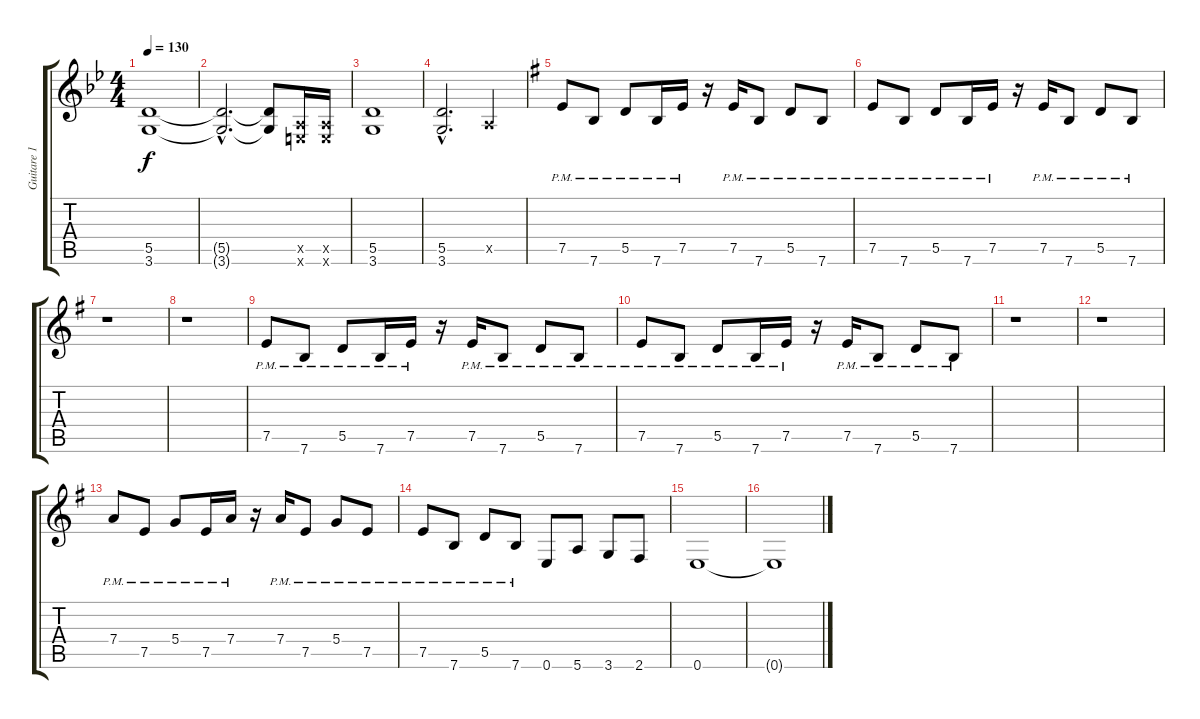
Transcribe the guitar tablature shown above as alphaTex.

\track ("Guitare 1" "Guitare 1") {instrument distortionguitar}
\staff {score tabs}
\tuning (E4 B3 G3 D3 A2 E2) {hide}
\ts (4 4)
\tempo 130
\clef g2
\ks bb
(5.5 3.6).1{dy f} |
(5.5{hac t} 3.6{hac t}).2{d} (5.5{t} 3.6{t}).8 (0.5{x} 0.6{x}).16 (0.5{x} 0.6{x}).16 |
(5.5 3.6).1 |
(5.5{hac} 3.6{hac}).2{d} 0.5{x}.4 |
\ks g
7.5{pm}.8 7.6{pm}.8 5.5{pm}.8 7.6{pm}.16 7.5{pm}.16 r.16 7.5{pm}.16 7.6{pm}.8 5.5{pm}.8 7.6{pm}.8 |
7.5{pm}.8 7.6{pm}.8 5.5{pm}.8 7.6{pm}.16 7.5{pm}.16 r.16 7.5{pm}.16 7.6{pm}.8 5.5{pm}.8 7.6{pm}.8 |
r.1 |
r.1 |
7.5{pm}.8 7.6{pm}.8 5.5{pm}.8 7.6{pm}.16 7.5{pm}.16 r.16 7.5{pm}.16 7.6{pm}.8 5.5{pm}.8 7.6{pm}.8 |
7.5{pm}.8 7.6{pm}.8 5.5{pm}.8 7.6{pm}.16 7.5{pm}.16 r.16 7.5{pm}.16 7.6{pm}.8 5.5{pm}.8 7.6{pm}.8 |
r.1 |
r.1 |
7.4{pm}.8 7.5{pm}.8 5.4{pm}.8 7.5{pm}.16 7.4{pm}.16 r.16 7.4{pm}.16 7.5{pm}.8 5.4{pm}.8 7.5{pm}.8 |
7.5{pm}.8 7.6{pm}.8 5.5{pm}.8 7.6{pm}.8 0.6.8 5.6.8 3.6.8 2.6.8 |
0.6.1 |
0.6{t}.1
